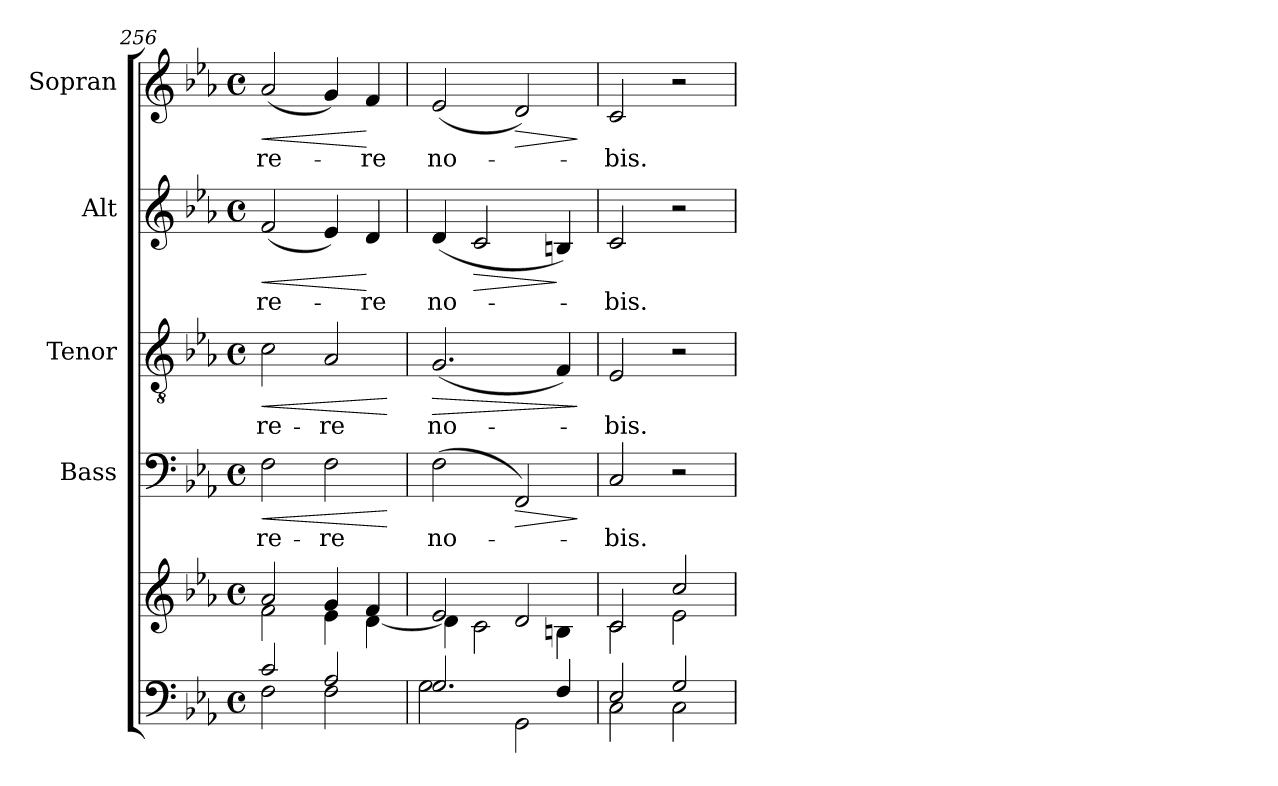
**kern	**kern	**kern	**text	**dynam	**kern	**text	**dynam	**kern	**text	**dynam	**kern	**text	**dynam
*part5	*part5	*part4	*part4	*part4	*part3	*part3	*part3	*part2	*part2	*part2	*part1	*part1	*part1
*staff6	*staff5	*staff4	*staff4	*staff4	*staff3	*staff3	*staff3	*staff2	*staff2	*staff2	*staff1	*staff1	*staff1
*	*	*I"Bass	*	*	*I"Tenor	*	*	*I"Alt	*	*	*I"Sopran	*	*
*	*	*I'B.	*	*	*I'T.	*	*	*I'A.	*	*	*I'S.	*	*
*clefF4	*clefG2	*clefF4	*	*	*clefGv2	*	*	*clefG2	*	*	*clefG2	*	*
*k[b-e-a-]	*k[b-e-a-]	*k[b-e-a-]	*	*	*k[b-e-a-]	*	*	*k[b-e-a-]	*	*	*k[b-e-a-]	*	*
*E-:	*E-:	*E-:	*	*	*E-:	*	*	*E-:	*	*	*E-:	*	*
*M4/4	*M4/4	*M4/4	*	*	*M4/4	*	*	*M4/4	*	*	*M4/4	*	*
*met(c)	*met(c)	*met(c)	*	*	*met(c)	*	*	*met(c)	*	*	*met(c)	*	*
=256	=256	=256	=256	=256	=256	=256	=256	=256	=256	=256	=256	=256	=256
*^	*^	*	*	*	*	*	*	*	*	*	*	*	*
!	!	!	!	!	!LO:LY:b	!LO:HP:b	!	!LO:LY:b	!LO:HP:b	!	!LO:LY:b	!LO:HP:b	!	!LO:LY:b	!LO:HP:b
2c/	2F\	2a-/	2f\	2F\	-re-	<	2c\	-re-	<	(<2f/	-re-	<	(<2a-/	-re-	<
!	!	!	!	!	!LO:LY:b	!	!	!LO:LY:b	!	!	!	!	!	!	!
2A-/	2F\	4g/	4e-\	2F\	-re	.	2A-/	-re	.	4e-/)	.	.	4g/)	.	.
!	!	!	!	!	!	!	!	!	!	!	!LO:LY:b	!	!	!LO:LY:b	!
.	.	4f/	[<4d\	.	.	.	.	.	.	4d/	-re	[	4f/	-re	[
*v	*v	*	*	*	*	*	*	*	*	*	*	*	*	*	*
*	*v	*v	*	*	*	*	*	*	*	*	*	*	*	*
.	.	.	.	[	.	.	[	.	.	.	.	.	.
=257	=257	=257	=257	=257	=257	=257	=257	=257	=257	=257	=257	=257	=257
*^	*^	*	*	*	*	*	*	*	*	*	*	*	*
!	!	!	!	!	!LO:LY:b	!	!	!LO:LY:b	!LO:HP:b	!	!LO:LY:b	!	!	!LO:LY:b	!
2.G/	2G\	2e-/	4d\]	(>2F\	no-	.	(<2.G/	no-	>	(<4d/	no-	.	(<2e-/	no-	.
!	!	!	!	!	!	!	!	!	!	!	!	!LO:HP:b	!	!	!
.	.	.	2c\	.	.	.	.	.	.	2c/	.	>	.	.	.
!	!	!	!	!	!	!LO:HP:b	!	!	!	!	!	!	!	!	!LO:HP:b
.	2GG\	2d/	.	2FF/)	.	>	.	.	.	.	.	.	2d/)	.	>
4F/	.	.	4Bn\	.	.	.	4F/)	.	.	4Bn/)	.	]	.	.	.
*v	*v	*	*	*	*	*	*	*	*	*	*	*	*	*	*
*	*v	*v	*	*	*	*	*	*	*	*	*	*	*	*
.	.	.	.	]	.	.	]	.	.	.	.	.	]
=258	=258	=258	=258	=258	=258	=258	=258	=258	=258	=258	=258	=258	=258
*^	*^	*	*	*	*	*	*	*	*	*	*	*	*
!	!	!	!	!	!LO:LY:b	!	!	!LO:LY:b	!	!	!LO:LY:b	!	!	!LO:LY:b	!
2E-/	2C\	2c/	2c\	2C/	-bis.	.	2E-/	-bis.	.	2c/	-bis.	.	2c/	-bis.	.
2G/	2C\	2cc/	2e-\	2r	.	.	2r	.	.	2r	.	.	2r	.	.
*v	*v	*	*	*	*	*	*	*	*	*	*	*	*	*	*
*	*v	*v	*	*	*	*	*	*	*	*	*	*	*	*
=	=	=	=	=	=	=	=	=	=	=	=	=	=
*-	*-	*-	*-	*-	*-	*-	*-	*-	*-	*-	*-	*-	*-
